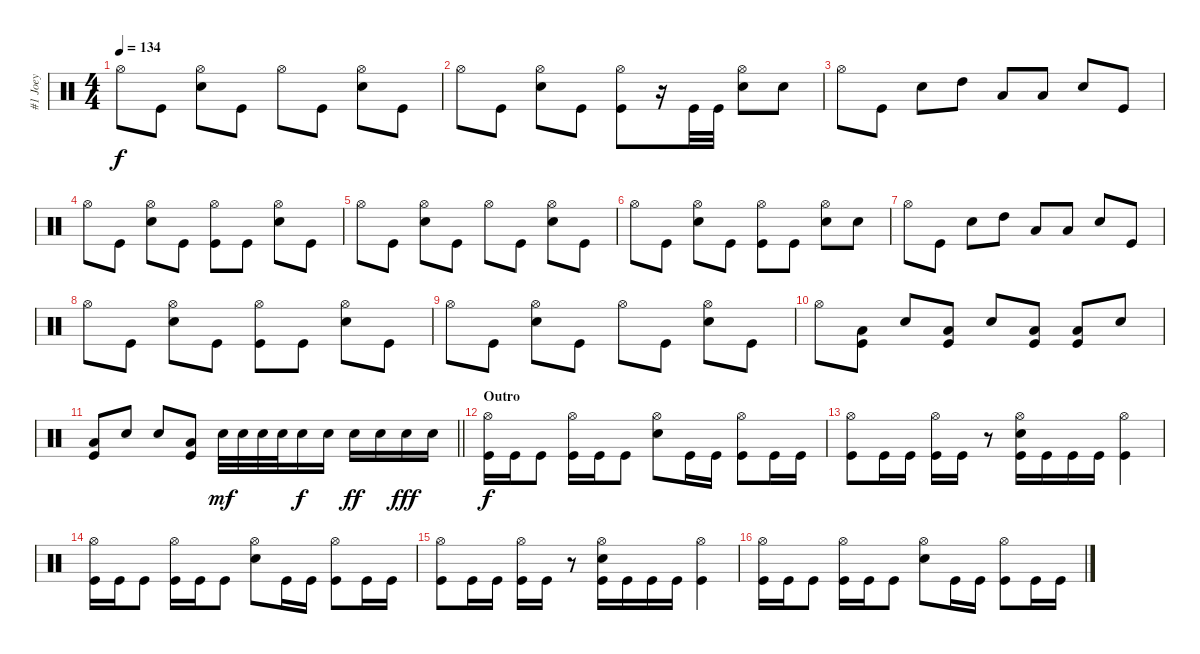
\track ("#1 Joey" "#1 Joey") {instrument percussion}
\staff {score}
\articulation defaults
\ts (4 4)
\tempo 134
\clef neutral
\ks c "Hi-Hat (open)".8{dy f} "Kick (hit)".8
("Hi-Hat (open)" "Electric Snare (hit)").8 "Kick (hit)".8 "Hi-Hat (open)".8 "Kick (hit)".8 ("Hi-Hat (open)" "Electric Snare (hit)").8 "Kick (hit)".8 |
"Hi-Hat (open)".8 "Kick (hit)".8 ("Hi-Hat (open)" "Electric Snare (hit)").8 "Kick (hit)".8 ("Hi-Hat (open)" "Kick (hit)").8 r.16 "Kick (hit)".32 "Kick (hit)".32 ("Hi-Hat (open)" "Electric Snare (hit)").8 "Electric Snare (hit)".8 |
"Hi-Hat (open)".8 "Kick (hit)".8 "Electric Snare (hit)".8 "High Tom (hit)".8 "Low Tom (hit)".8 "Low Floor Tom (hit)".8 "Electric Snare (hit)".8 "Kick (hit)".8 |
"Hi-Hat (open)".8 "Kick (hit)".8 ("Hi-Hat (open)" "Electric Snare (hit)").8 "Kick (hit)".8 ("Hi-Hat (open)" "Kick (hit)").8 "Kick (hit)".8 ("Hi-Hat (open)" "Electric Snare (hit)").8 "Kick (hit)".8 |
"Hi-Hat (open)".8 "Kick (hit)".8 ("Hi-Hat (open)" "Electric Snare (hit)").8 "Kick (hit)".8 "Hi-Hat (open)".8 "Kick (hit)".8 ("Hi-Hat (open)" "Electric Snare (hit)").8 "Kick (hit)".8 |
"Hi-Hat (open)".8 "Kick (hit)".8 ("Hi-Hat (open)" "Electric Snare (hit)").8 "Kick (hit)".8 ("Hi-Hat (open)" "Kick (hit)").8 "Kick (hit)".8 ("Hi-Hat (open)" "Electric Snare (hit)").8 "Electric Snare (hit)".8 |
"Hi-Hat (open)".8 "Kick (hit)".8 "Electric Snare (hit)".8 "High Tom (hit)".8 "Low Tom (hit)".8 "Low Floor Tom (hit)".8 "Electric Snare (hit)".8 "Kick (hit)".8 |
"Hi-Hat (open)".8 "Kick (hit)".8 ("Hi-Hat (open)" "Electric Snare (hit)").8 "Kick (hit)".8 ("Hi-Hat (open)" "Kick (hit)").8 "Kick (hit)".8 ("Hi-Hat (open)" "Electric Snare (hit)").8 "Kick (hit)".8 |
"Hi-Hat (open)".8 "Kick (hit)".8 ("Hi-Hat (open)" "Electric Snare (hit)").8 "Kick (hit)".8 "Hi-Hat (open)".8 "Kick (hit)".8 ("Hi-Hat (open)" "Electric Snare (hit)").8 "Kick (hit)".8 |
"Hi-Hat (open)".8 ("Low Tom (hit)" "Kick (hit)").8 "Electric Snare (hit)".8 ("Low Tom (hit)" "Kick (hit)").8 "Electric Snare (hit)".8 ("Low Tom (hit)" "Kick (hit)").8 ("Low Tom (hit)" "Kick (hit)").8 "Electric Snare (hit)".8 |
\barLineRight lightlight
("Low Tom (hit)" "Kick (hit)").8 "Electric Snare (hit)".8 "Electric Snare (hit)".8 ("Low Tom (hit)" "Kick (hit)").8 "Electric Snare (hit)".32{dy mf} "Electric Snare (hit)".32 "Electric Snare (hit)".32 "Electric Snare (hit)".32 "Electric Snare (hit)".16{dy f} "Electric Snare (hit)".16 "Electric Snare (hit)".16{dy ff} "Electric Snare (hit)".16 "Electric Snare (hit)".16{dy fff} "Electric Snare (hit)".16 |
\section ("" "Outro")
("Hi-Hat (open)" "Kick (hit)").16{dy f} "Kick (hit)".16 "Kick (hit)".8 ("Hi-Hat (open)" "Kick (hit)").16 "Kick (hit)".16 "Kick (hit)".8 ("Hi-Hat (open)" "Electric Snare (hit)").8 "Kick (hit)".16 "Kick (hit)".16 ("Hi-Hat (open)" "Kick (hit)").8 "Kick (hit)".16 "Kick (hit)".16 |
("Hi-Hat (open)" "Kick (hit)").8 "Kick (hit)".16 "Kick (hit)".16 ("Hi-Hat (open)" "Kick (hit)").16 "Kick (hit)".16 r.8 ("Hi-Hat (open)" "Electric Snare (hit)" "Kick (hit)").16 "Kick (hit)".16 "Kick (hit)".16 "Kick (hit)".16 ("Hi-Hat (open)" "Kick (hit)").4 |
("Hi-Hat (open)" "Kick (hit)").16 "Kick (hit)".16 "Kick (hit)".8 ("Hi-Hat (open)" "Kick (hit)").16 "Kick (hit)".16 "Kick (hit)".8 ("Hi-Hat (open)" "Electric Snare (hit)").8 "Kick (hit)".16 "Kick (hit)".16 ("Hi-Hat (open)" "Kick (hit)").8 "Kick (hit)".16 "Kick (hit)".16 |
("Hi-Hat (open)" "Kick (hit)").8 "Kick (hit)".16 "Kick (hit)".16 ("Hi-Hat (open)" "Kick (hit)").16 "Kick (hit)".16 r.8 ("Hi-Hat (open)" "Electric Snare (hit)" "Kick (hit)").16 "Kick (hit)".16 "Kick (hit)".16 "Kick (hit)".16 ("Hi-Hat (open)" "Kick (hit)").4 |
("Hi-Hat (open)" "Kick (hit)").16 "Kick (hit)".16 "Kick (hit)".8 ("Hi-Hat (open)" "Kick (hit)").16 "Kick (hit)".16 "Kick (hit)".8 ("Hi-Hat (open)" "Electric Snare (hit)").8 "Kick (hit)".16 "Kick (hit)".16 ("Hi-Hat (open)" "Kick (hit)").8 "Kick (hit)".16 "Kick (hit)".16
